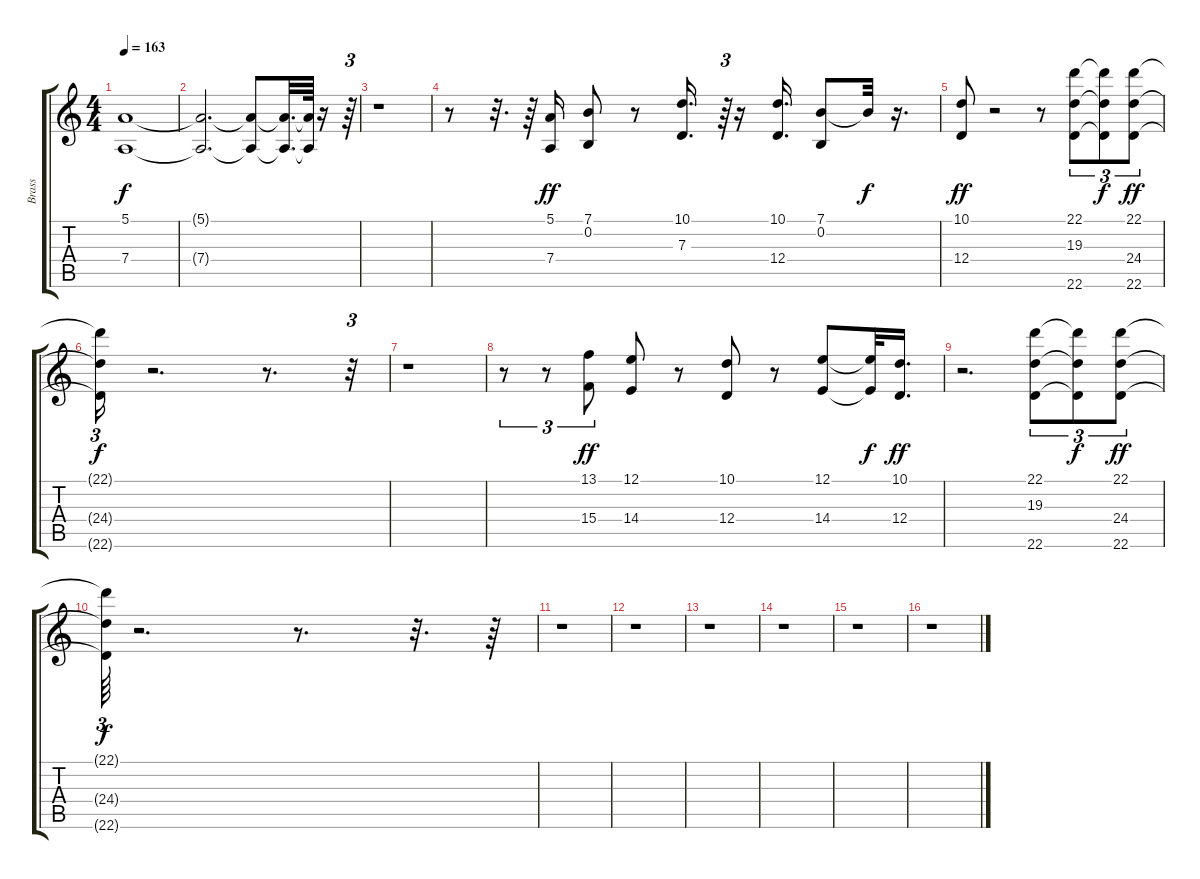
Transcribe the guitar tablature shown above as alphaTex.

\track ("Brass               " "Brass     ") {instrument trumpet}
\staff {score tabs}
\tuning (E4 B3 G3 D3 A2 E2) {hide}
\ts (4 4)
\tempo 163
\clef g2
\ks c
(5.1{t} 7.4{t}).1{dy f} |
(5.1{t} 7.4{t}).2{d} (5.1{t} 7.4{t}).8 (5.1{t} 7.4{t}).32{d} (5.1{t} 7.4{t}).64 r.16 r.64{tu (3 2)} |
r.1 |
r.8 r.32{d} r.64 (5.1 7.4).16{dy ff} (7.1 0.2).8 r.8 (10.1 7.3).16{d} r.64{tu (3 2)} r.16 (10.1 12.4).16{d} (7.1 0.2).8 7.1{t}.32{dy f} r.16{d} |
(10.1 12.4).8{dy ff} r.2 r.8 (22.1 19.3 22.6).8{tu (3 2)} (22.1{t} 19.3{t} 22.6{t}).8{tu (3 2) dy f} (22.1 24.4 22.6).8{tu (3 2) dy ff} |
(22.1{t} 24.4{t} 22.6{t}).16{tu (3 2) dy f} r.2{d} r.8{d} r.32{tu (3 2)} |
r.1 |
r.8{tu (3 2)} r.8{tu (3 2)} (13.1 15.4).8{tu (3 2) dy ff} (12.1 14.4).8 r.8 (10.1 12.4).8 r.8 (12.1 14.4).8 (12.1{t} 14.4{t}).32{dy f} (10.1 12.4).16{d dy ff} |
r.2{d} (22.1 19.3 22.6).8{tu (3 2)} (22.1{t} 19.3{t} 22.6{t}).8{tu (3 2) dy f} (22.1 24.4 22.6).8{tu (3 2) dy ff} |
(22.1{t} 24.4{t} 22.6{t}).64{tu (3 2) dy f} r.2{d} r.8{d} r.32{d} r.64 |
r.1 |
r.1 |
r.1 |
r.1 |
r.1 |
r.1
